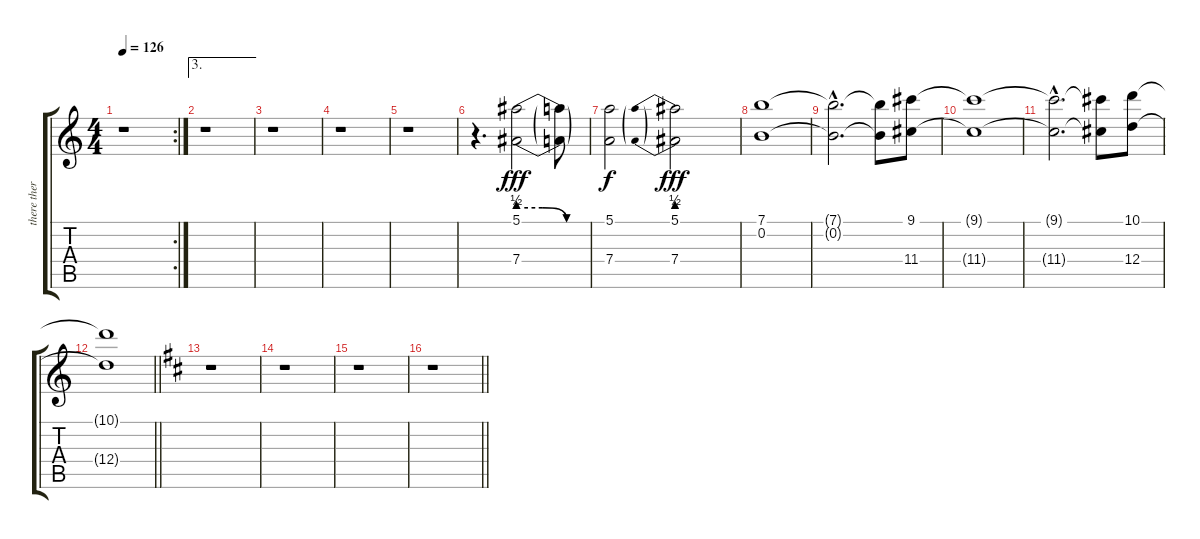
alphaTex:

\track ("there there Guitar effect" "there ther") {instrument overdrivenguitar}
\staff {score tabs}
\tuning (E4 B3 G3 D3 A2 E2) {hide}
\rc 2
\ts (4 4)
\tempo 126
\clef g2
\ks c
r.1{dy f} |
\ae 3
r.1 |
r.1 |
r.1 |
r.1 |
r.4{d} (5.1{be (custom 0 2 20 2 40 0 60 0)} 7.4{be (custom 0 2 20 2 40 0 60 0)}).2{dy fff} (5.1{t} 7.4{t}).8 |
(5.1 7.4).2{dy f} (5.1{be (prebend 0 2 60 2)} 7.4{be (prebend 0 2 60 2)}).2{dy fff} |
(7.1 0.2).1 |
(7.1{hac t} 0.2{hac t}).2{d} (7.1{t} 0.2{t}).8 (9.1 11.4).8 |
(9.1{t} 11.4{t}).1 |
(9.1{hac t} 11.4{hac t}).2{d} (9.1{t} 11.4{t}).8 (10.1 12.4).8 |
\barLineRight lightlight
(10.1{t} 12.4{t}).1 |
\ks d
r.1 |
r.1 |
r.1 |
\barLineRight lightlight
r.1
